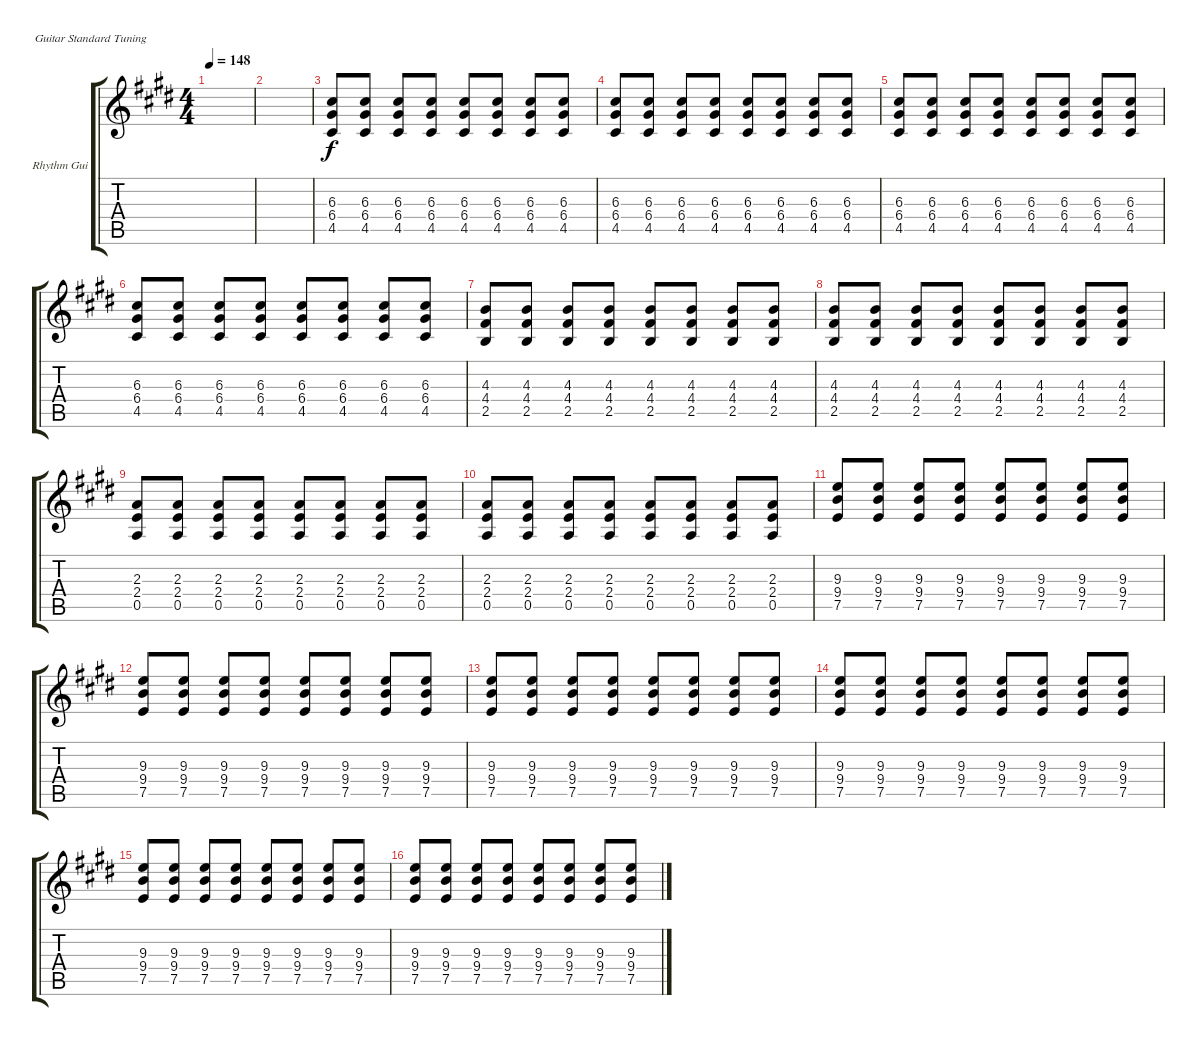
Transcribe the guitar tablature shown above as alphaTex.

\bracketExtendMode groupsimilarinstruments
\firstSystemTrackNameOrientation horizontal
\otherSystemsTrackNameOrientation horizontal
\track ("Rhythm Guitar" "Rhythm Gui") {instrument electricguitarclean}
\staff {score tabs}
\tuning (E4 B3 G3 D3 A2 E2)
\ts (4 4)
\tempo 148
\clef g2
\scale
0.333333
\ks e
|
\scale
0.333333 |
\scale
0.333333 (4.5 6.4 6.3).8 (4.5 6.4 6.3).8 (4.5 6.4 6.3).8 (4.5 6.4 6.3).8 (4.5 6.4 6.3).8 (4.5 6.4 6.3).8 (4.5 6.4 6.3).8 (4.5 6.4 6.3).8 |
\scale
0.333333 (4.5 6.4 6.3).8 (4.5 6.4 6.3).8 (4.5 6.4 6.3).8 (4.5 6.4 6.3).8 (4.5 6.4 6.3).8 (4.5 6.4 6.3).8 (4.5 6.4 6.3).8 (4.5 6.4 6.3).8 |
\scale
0.333333 (4.5 6.4 6.3).8 (4.5 6.4 6.3).8 (4.5 6.4 6.3).8 (4.5 6.4 6.3).8 (4.5 6.4 6.3).8 (4.5 6.4 6.3).8 (4.5 6.4 6.3).8 (4.5 6.4 6.3).8 |
\scale
0.333333 (4.5 6.4 6.3).8 (4.5 6.4 6.3).8 (4.5 6.4 6.3).8 (4.5 6.4 6.3).8 (4.5 6.4 6.3).8 (4.5 6.4 6.3).8 (4.5 6.4 6.3).8 (4.5 6.4 6.3).8 |
\scale
0.333333 (2.5 4.4 4.3).8 (2.5 4.4 4.3).8 (2.5 4.4 4.3).8 (2.5 4.4 4.3).8 (2.5 4.4 4.3).8 (2.5 4.4 4.3).8 (2.5 4.4 4.3).8 (2.5 4.4 4.3).8 |
\scale
0.333333 (2.5 4.4 4.3).8 (2.5 4.4 4.3).8 (2.5 4.4 4.3).8 (2.5 4.4 4.3).8 (2.5 4.4 4.3).8 (2.5 4.4 4.3).8 (2.5 4.4 4.3).8 (2.5 4.4 4.3).8 |
\scale
0.333333 (2.4 2.3 0.5).8 (2.4 2.3 0.5).8 (2.4 2.3 0.5).8 (2.4 2.3 0.5).8 (2.4 2.3 0.5).8 (2.4 2.3 0.5).8 (2.4 2.3 0.5).8 (2.4 2.3 0.5).8 |
\scale
0.333333 (2.4 2.3 0.5).8 (2.4 2.3 0.5).8 (2.4 2.3 0.5).8 (2.4 2.3 0.5).8 (2.4 2.3 0.5).8 (2.4 2.3 0.5).8 (2.4 2.3 0.5).8 (2.4 2.3 0.5).8 |
\scale
0.333333 (7.5 9.4 9.3).8 (7.5 9.4 9.3).8 (7.5 9.4 9.3).8 (7.5 9.4 9.3).8 (7.5 9.4 9.3).8 (7.5 9.4 9.3).8 (7.5 9.4 9.3).8 (7.5 9.4 9.3).8 |
\scale
0.333333 (7.5 9.4 9.3).8 (7.5 9.4 9.3).8 (7.5 9.4 9.3).8 (7.5 9.4 9.3).8 (7.5 9.4 9.3).8 (7.5 9.4 9.3).8 (7.5 9.4 9.3).8 (7.5 9.4 9.3).8 |
\scale
0.333333 (7.5 9.4 9.3).8 (7.5 9.4 9.3).8 (7.5 9.4 9.3).8 (7.5 9.4 9.3).8 (7.5 9.4 9.3).8 (7.5 9.4 9.3).8 (7.5 9.4 9.3).8 (7.5 9.4 9.3).8 |
\scale
0.333333 (7.5 9.4 9.3).8 (7.5 9.4 9.3).8 (7.5 9.4 9.3).8 (7.5 9.4 9.3).8 (7.5 9.4 9.3).8 (7.5 9.4 9.3).8 (7.5 9.4 9.3).8 (7.5 9.4 9.3).8 |
\scale
0.333333 (7.5 9.4 9.3).8 (7.5 9.4 9.3).8 (7.5 9.4 9.3).8 (7.5 9.4 9.3).8 (7.5 9.4 9.3).8 (7.5 9.4 9.3).8 (7.5 9.4 9.3).8 (7.5 9.4 9.3).8 |
\scale
0.333333 (7.5 9.4 9.3).8 (7.5 9.4 9.3).8 (7.5 9.4 9.3).8 (7.5 9.4 9.3).8 (7.5 9.4 9.3).8 (7.5 9.4 9.3).8 (7.5 9.4 9.3).8 (7.5 9.4 9.3).8
